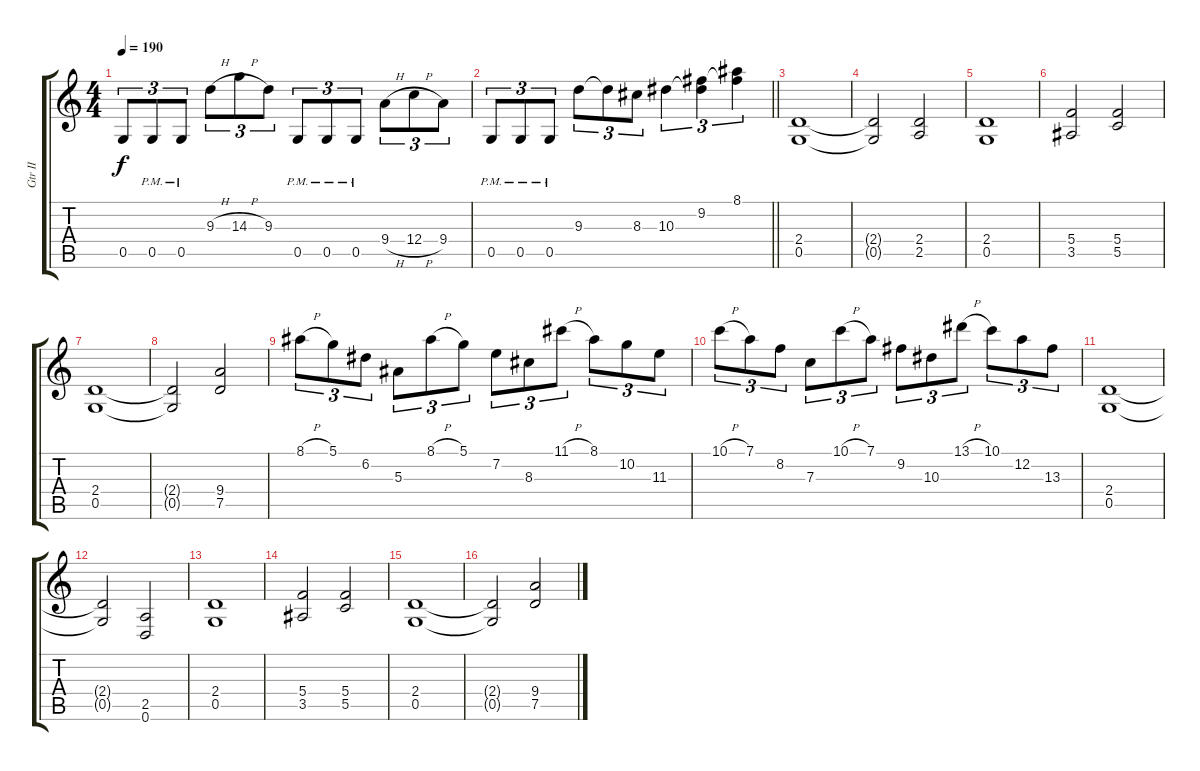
\track ("Gtr II" "Gtr II") {instrument overdrivenguitar}
\staff {score tabs}
\tuning (D4 A3 F3 C3 G2 D2) {hide}
\ts (4 4)
\tempo 190
\clef g2
\ks c
0.5.8{tu (3 2) dy f} 0.5{pm}.8{tu (3 2)} 0.5{pm}.8{tu (3 2)} 9.3{h}.8{tu (3 2)} 14.3{h}.8{tu (3 2)} 9.3.8{tu (3 2)} 0.5{pm}.8{tu (3 2)} 0.5{pm}.8{tu (3 2)} 0.5{pm}.8{tu (3 2)} 9.4{h}.8{tu (3 2)} 12.4{h}.8{tu (3 2)} 9.4.8{tu (3 2)} |
\barLineRight lightlight
0.5{pm}.8{tu (3 2)} 0.5{pm}.8{tu (3 2)} 0.5{pm}.8{tu (3 2)} 9.3.8{tu (3 2)} 9.3{t}.8{tu (3 2)} 8.3.8{tu (3 2)} 10.3.4{tu (3 2)} (9.2 10.3{t}).4{tu (3 2)} (8.1 9.2{t}).4{tu (3 2)} |
(2.4 0.5).1 |
(2.4{t} 0.5{t}).2 (2.4 2.5).2 |
(2.4 0.5).1 |
(5.4 3.5).2 (5.4 5.5).2 |
(2.4 0.5).1 |
(2.4{t} 0.5{t}).2 (9.4 7.5).2 |
8.1{h}.8{tu (3 2)} 5.1.8{tu (3 2)} 6.2.8{tu (3 2)} 5.3.8{tu (3 2)} 8.1{h}.8{tu (3 2)} 5.1.8{tu (3 2)} 7.2.8{tu (3 2)} 8.3.8{tu (3 2)} 11.1{h}.8{tu (3 2)} 8.1.8{tu (3 2)} 10.2.8{tu (3 2)} 11.3.8{tu (3 2)} |
10.1{h}.8{tu (3 2)} 7.1.8{tu (3 2)} 8.2.8{tu (3 2)} 7.3.8{tu (3 2)} 10.1{h}.8{tu (3 2)} 7.1.8{tu (3 2)} 9.2.8{tu (3 2)} 10.3.8{tu (3 2)} 13.1{h}.8{tu (3 2)} 10.1.8{tu (3 2)} 12.2.8{tu (3 2)} 13.3.8{tu (3 2)} |
(2.4 0.5).1 |
(2.4{t} 0.5{t}).2 (2.5 0.6).2 |
(2.4 0.5).1 |
(5.4 3.5).2 (5.4 5.5).2 |
(2.4 0.5).1 |
(2.4{t} 0.5{t}).2 (9.4 7.5).2
